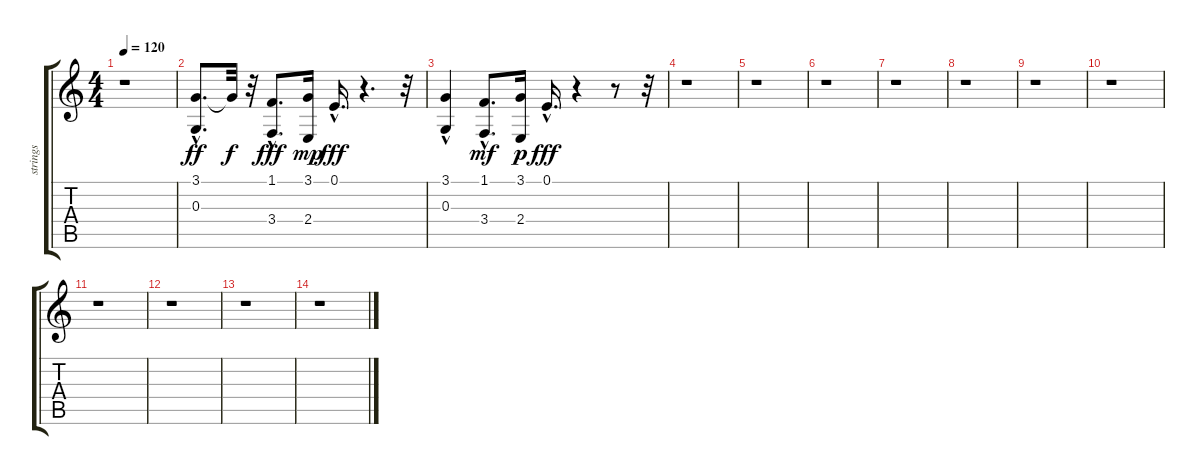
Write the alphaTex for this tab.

\track ("strings" "strings") {instrument stringensemble1}
\staff {score tabs}
\tuning (E4 B3 G3 D3 A2 E2) {hide}
\ts (4 4)
\tempo 120
\clef g2
\ks c
r.1{dy f} |
(3.1{hac} 0.3{hac}).8{d dy ff} 3.1{t}.32{dy f} r.32 (1.1{hac} 3.4{hac}).8{d dy fff} (3.1 2.4).16{dy mp} 0.1{hac}.16{d dy fff} r.4{d} r.32 |
(3.1 0.3{hac}).4 (1.1{hac} 3.4{hac}).8{d dy mf} (3.1 2.4).16{dy p} 0.1{hac}.16{d dy fff} r.4 r.8 r.32 |
r.1 |
r.1 |
r.1 |
r.1 |
r.1 |
r.1 |
r.1 |
r.1 |
r.1 |
r.1 |
r.1
